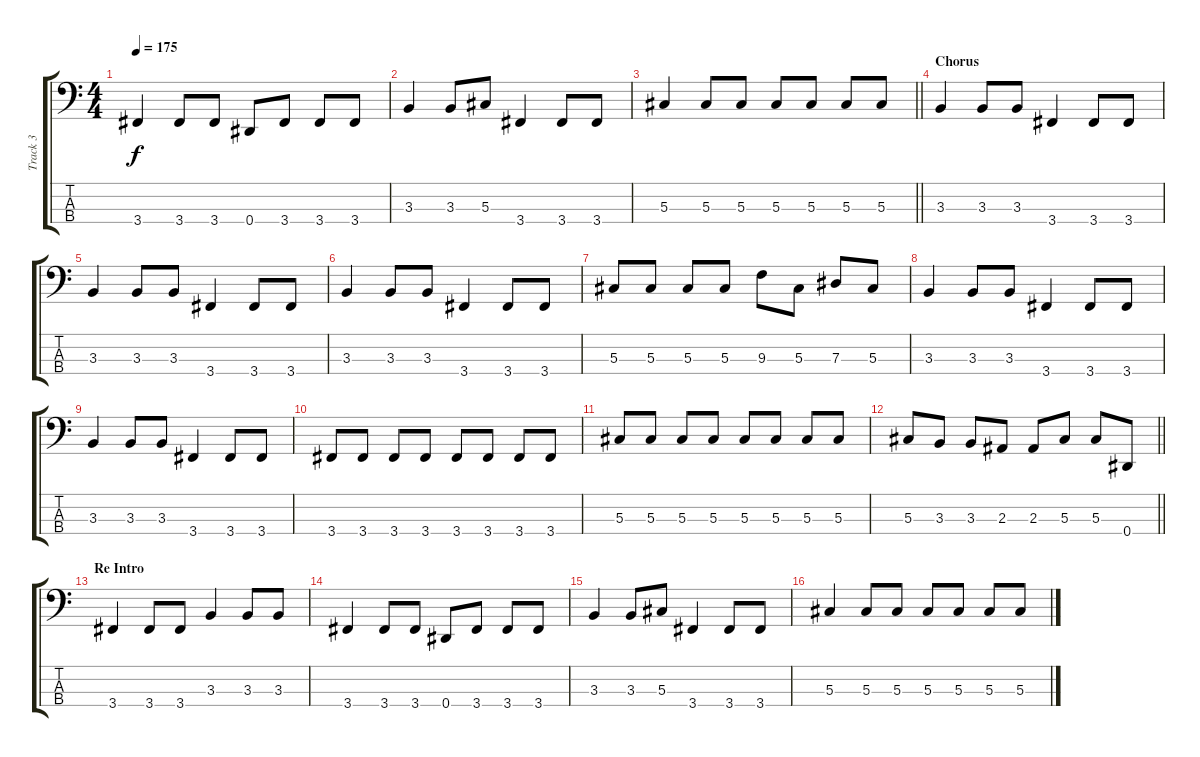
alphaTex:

\track ("Track 3" "Track 3") {instrument electricbassfinger}
\staff {score tabs}
\tuning (Gb2 Db2 Ab1 Eb1) {hide}
\ts (4 4)
\tempo 175
\clef f4
\ks c
3.4.4{dy f} 3.4.8 3.4.8 0.4.8 3.4.8 3.4.8 3.4.8 |
3.3.4 3.3.8 5.3.8 3.4.4 3.4.8 3.4.8 |
\barLineRight lightlight
5.3.4 5.3.8 5.3.8 5.3.8 5.3.8 5.3.8 5.3.8 |
\section ("" "Chorus")
3.3.4 3.3.8 3.3.8 3.4.4 3.4.8 3.4.8 |
3.3.4 3.3.8 3.3.8 3.4.4 3.4.8 3.4.8 |
3.3.4 3.3.8 3.3.8 3.4.4 3.4.8 3.4.8 |
5.3.8 5.3.8 5.3.8 5.3.8 9.3.8 5.3.8 7.3.8 5.3.8 |
3.3.4 3.3.8 3.3.8 3.4.4 3.4.8 3.4.8 |
3.3.4 3.3.8 3.3.8 3.4.4 3.4.8 3.4.8 |
3.4.8 3.4.8 3.4.8 3.4.8 3.4.8 3.4.8 3.4.8 3.4.8 |
5.3.8 5.3.8 5.3.8 5.3.8 5.3.8 5.3.8 5.3.8 5.3.8 |
\barLineRight lightlight
5.3.8 3.3.8 3.3.8 2.3.8 2.3.8 5.3.8 5.3.8 0.4.8 |
\section ("" "Re Intro")
3.4.4 3.4.8 3.4.8 3.3.4 3.3.8 3.3.8 |
3.4.4 3.4.8 3.4.8 0.4.8 3.4.8 3.4.8 3.4.8 |
3.3.4 3.3.8 5.3.8 3.4.4 3.4.8 3.4.8 |
5.3.4 5.3.8 5.3.8 5.3.8 5.3.8 5.3.8 5.3.8
